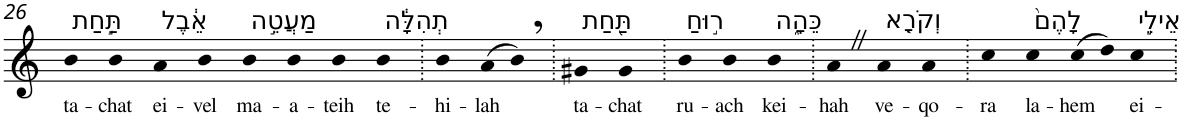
**kern	**text
*part1	*part1
*staff1	*staff1
*I"Piano	*
*I'Pno	*
!!LO:PB:g=z
*clefG2	*
*k[]	*
=26	=26
!LO:TX:a:t=תַּ֣חַת	!
!	!LO:LY:b
4b	ta-
!	!LO:LY:b
4b	-chat
!LO:TX:a:t=אֵ֔בֶל	!
!	!LO:LY:b
4a	ei-
!	!LO:LY:b
4b	-vel
!LO:TX:a:t=מַעֲטֵ֣ה	!
!	!LO:LY:b
4b	ma-
!	!LO:LY:b
4b	-a-
!	!LO:LY:b
4b	-teih
!LO:TX:a:t=תְהִלָּ֔ה	!
!	!LO:LY:b
4b	te-
=27.	=27.
!	!LO:LY:b
4b	-hi-
!	!LO:LY:b
(8a	-lah
8b,)	.
=28.	=28.
!LO:TX:a:t=תַּ֖חַת	!
!	!LO:LY:b
4g#X	ta-
!	!LO:LY:b
4g#	-chat
=29.	=29.
!LO:TX:a:t=ר֣וּחַ	!
!	!LO:LY:b
4b	ru-
!	!LO:LY:b
4b	-ach
!LO:TX:a:t=כֵּהָ֑ה	!
!	!LO:LY:b
4b	kei-
=30.	=30.
!	!LO:LY:b
4aZ	-hah
!LO:TX:a:t=וְקֹרָ֤א	!
!	!LO:LY:b
4a	ve-
!	!LO:LY:b
4a	-qo-
=31.	=31.
!	!LO:LY:b
4cc	-ra
!LO:TX:a:t=לָהֶם֙	!
!	!LO:LY:b
4cc	la-
!	!LO:LY:b
(8cc	-hem
8dd)	.
!LO:TX:a:t=אֵילֵ֣י	!
!	!LO:LY:b
4cc	ei-
=.	=.
*-	*-
